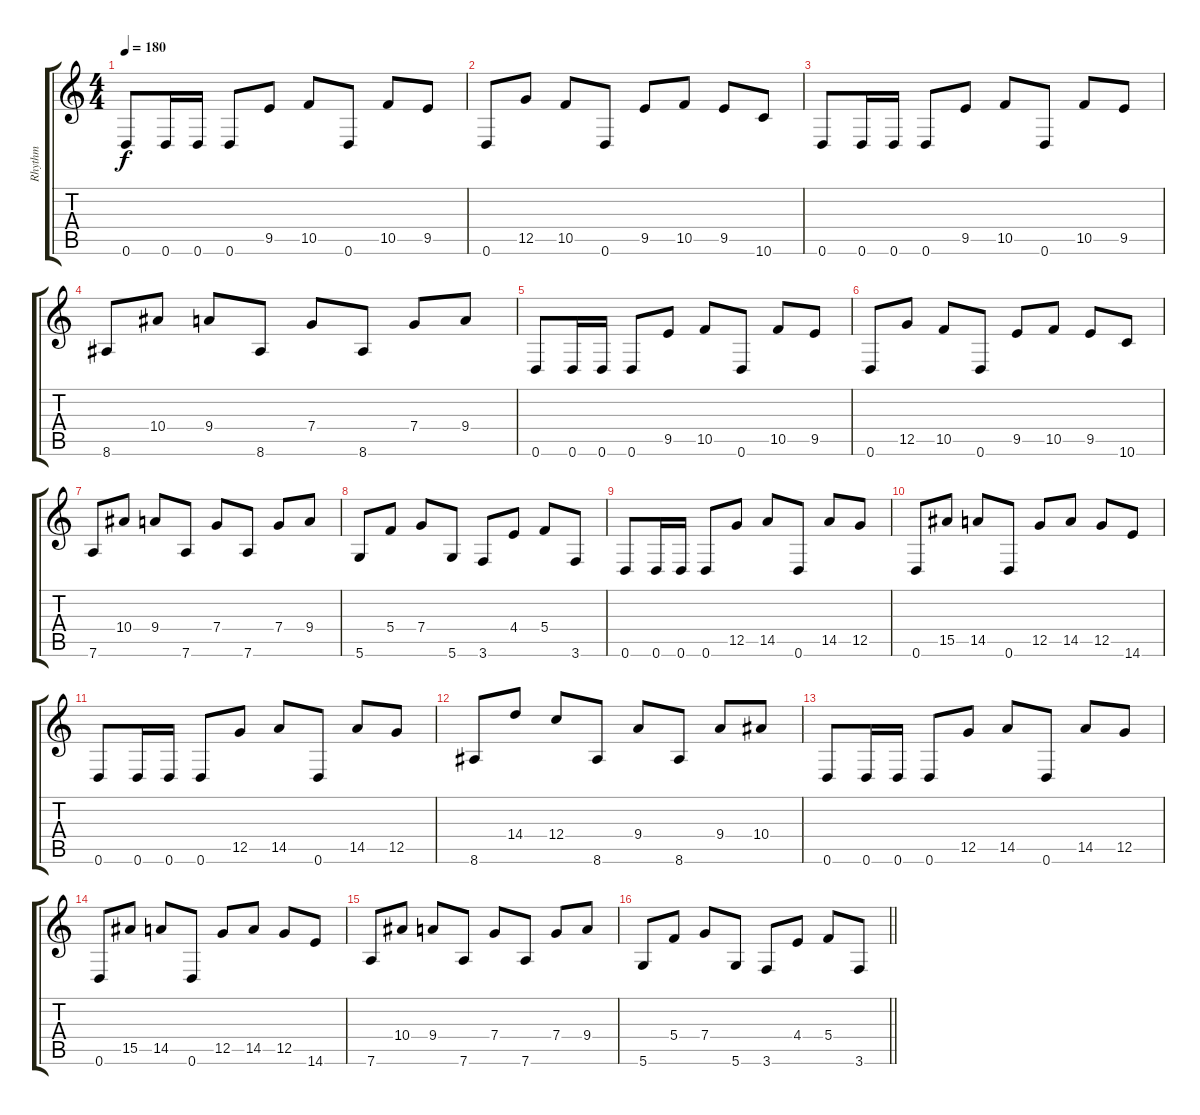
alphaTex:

\track ("Rhythm" "Rhythm") {instrument distortionguitar}
\staff {score tabs}
\tuning (D4 A3 F3 C3 G2 D2) {hide}
\ts (4 4)
\section ("" "")
\tempo 180
\clef g2
\ks c
0.6.8{dy f} 0.6.16 0.6.16 0.6.8 9.5.8 10.5.8 0.6.8 10.5.8 9.5.8 |
0.6.8 12.5.8 10.5.8 0.6.8 9.5.8 10.5.8 9.5.8 10.6.8 |
0.6.8 0.6.16 0.6.16 0.6.8 9.5.8 10.5.8 0.6.8 10.5.8 9.5.8 |
8.6.8 10.4.8 9.4.8 8.6.8 7.4.8 8.6.8 7.4.8 9.4.8 |
0.6.8 0.6.16 0.6.16 0.6.8 9.5.8 10.5.8 0.6.8 10.5.8 9.5.8 |
0.6.8 12.5.8 10.5.8 0.6.8 9.5.8 10.5.8 9.5.8 10.6.8 |
7.6.8 10.4.8 9.4.8 7.6.8 7.4.8 7.6.8 7.4.8 9.4.8 |
5.6.8 5.4.8 7.4.8 5.6.8 3.6.8 4.4.8 5.4.8 3.6.8 |
0.6.8 0.6.16 0.6.16 0.6.8 12.5.8 14.5.8 0.6.8 14.5.8 12.5.8 |
0.6.8 15.5.8 14.5.8 0.6.8 12.5.8 14.5.8 12.5.8 14.6.8 |
0.6.8 0.6.16 0.6.16 0.6.8 12.5.8 14.5.8 0.6.8 14.5.8 12.5.8 |
8.6.8 14.4.8 12.4.8 8.6.8 9.4.8 8.6.8 9.4.8 10.4.8 |
0.6.8 0.6.16 0.6.16 0.6.8 12.5.8 14.5.8 0.6.8 14.5.8 12.5.8 |
0.6.8 15.5.8 14.5.8 0.6.8 12.5.8 14.5.8 12.5.8 14.6.8 |
7.6.8 10.4.8 9.4.8 7.6.8 7.4.8 7.6.8 7.4.8 9.4.8 |
\barLineRight lightlight
5.6.8 5.4.8 7.4.8 5.6.8 3.6.8 4.4.8 5.4.8 3.6.8
